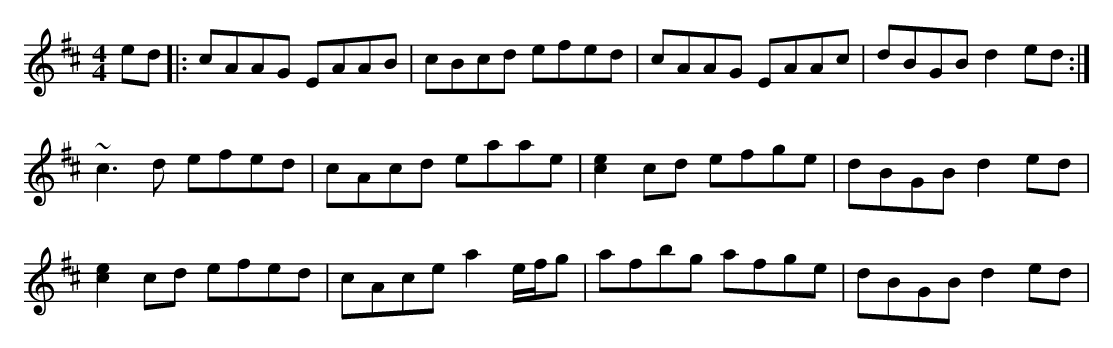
X:1
M:4/4
K:Amix
ed|:cAAG EAAB|cBcd efed|cAAG EAAc|dBGB d2 ed:|
~c3 d efed|cAcd eaae|[c2e2] cd efge|dBGB d2 ed|
[c2e2] cd efed|cAce a2 e/f/g|afbg afge|dBGB d2 ed|
